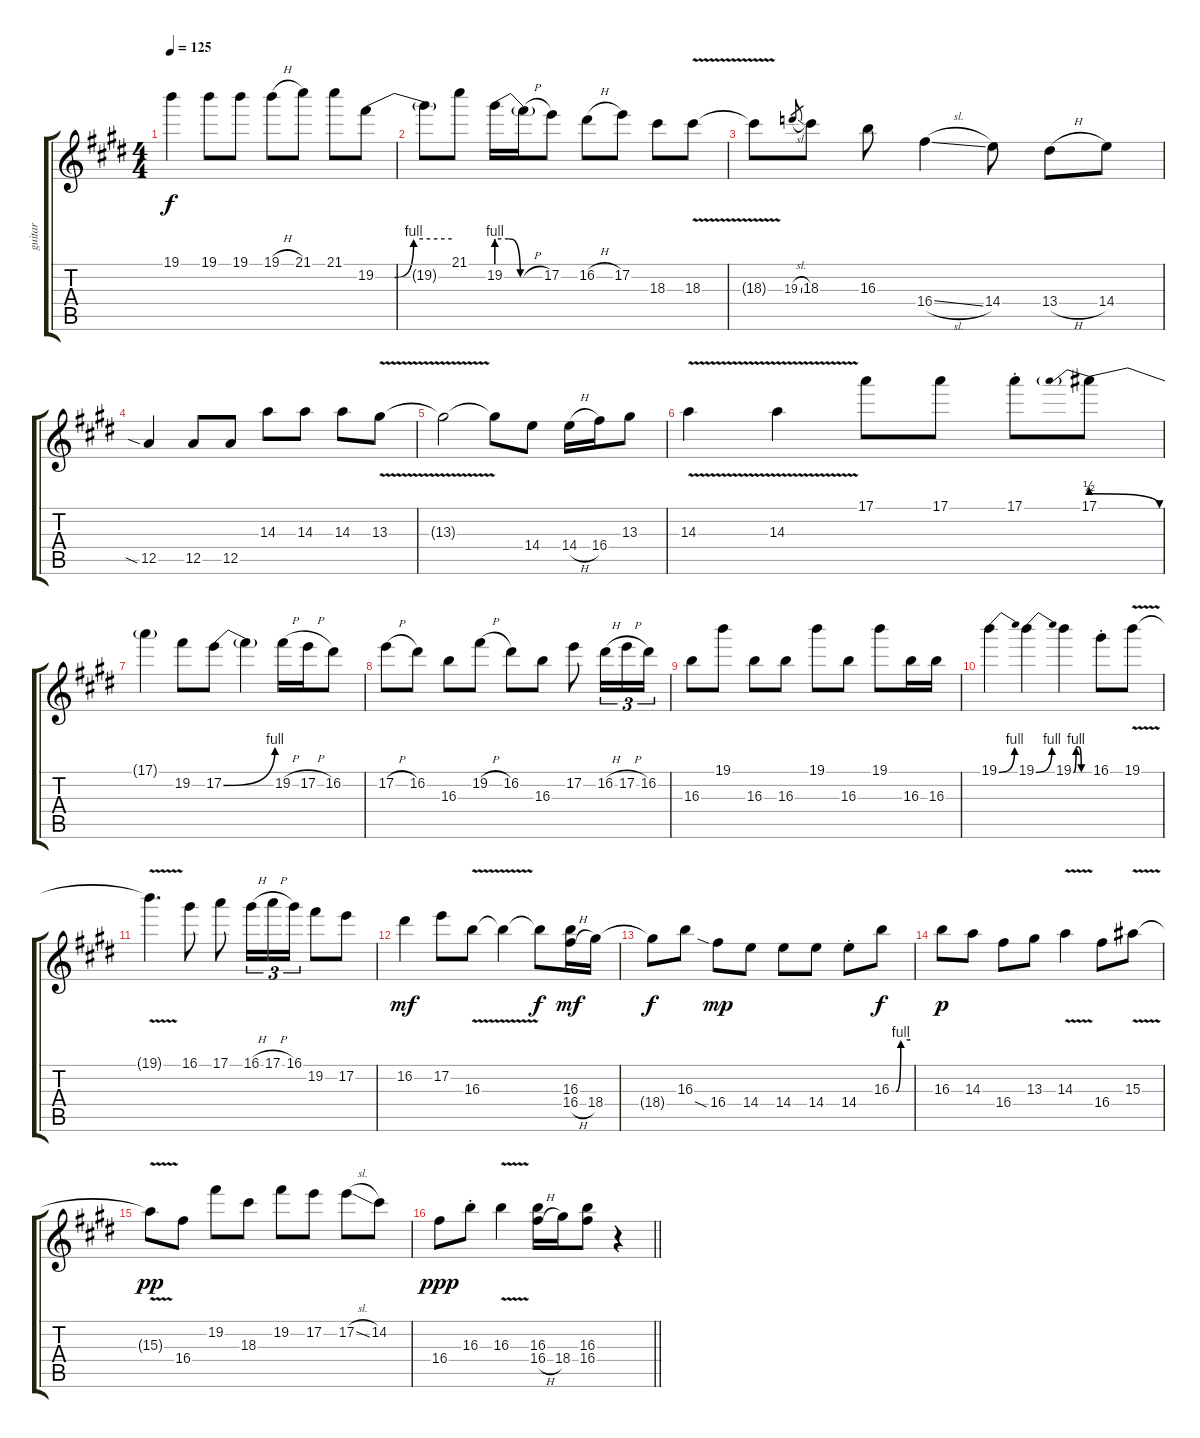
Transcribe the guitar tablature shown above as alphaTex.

\track ("guitar" "guitar") {instrument distortionguitar}
\staff {score tabs}
\tuning (E4 B3 G3 D3 A2 E2) {hide}
\ts (4 4)
\tempo 125
\clef g2
\ks e
19.1{t}.4{dy f} 19.1.8 19.1.8 19.1{h}.8 21.1.8 21.1.8 19.2{be (custom 0 0 15 0 30 4 60 4)}.8 |
19.2{t}.8 21.1.8 19.2{be (custom 0 4 15 4 30 0 60 0)}.16 19.2{h t}.16 17.2.8 16.2{h}.8 17.2.8 18.3.8 18.3{v}.8 |
18.3{t}.8 19.3{sl}.8{gr} 18.3.8 16.3.8 16.4{sl}.4 14.4.8 13.4{h}.8 14.4.8 |
12.5{sia}.4 12.5.8 12.5.8 14.3.8 14.3.8 14.3.8 13.3{v}.8 |
13.3{t}.2 13.3{t}.8 14.4.8 14.4{h}.16 16.4.16 13.3.8 |
14.3{v}.4 14.3{v}.4 17.1.8 17.1.8 17.1{st}.8 17.1{be (prebendrelease 0 2 60 0)}.8 |
17.1{t}.4 19.2.8 17.2{be (bend 0 0 60 4)}.8 17.2{t}.4 19.2{h}.16 17.2{h}.16 16.2.8 |
17.2{h}.8 16.2.8 16.3.8 19.2{h}.8 16.2.8 16.3.8 17.2.8 16.2{h}.16{tu (3 2)} 17.2{h}.16{tu (3 2)} 16.2.16{tu (3 2)} |
16.3.8 19.1.8 16.3.8 16.3.8 19.1.8 16.3.8 19.1.8 16.3.16 16.3.16 |
19.1{be (bend 0 0 60 4)}.4 19.1{be (bend 0 0 60 4)}.4 19.1{be (custom 0 0 10 4 20 4 30 0 60 0)}.4 16.1{st}.8 19.1{v}.8 |
19.1{t}.4{d} 16.1.8 17.1.8 16.1{h}.16{tu (3 2)} 17.1{h}.16{tu (3 2)} 16.1.16{tu (3 2)} 19.2.8 17.2.8 |
16.2.4{dy mf} 17.2.8 16.3{v}.8 16.3{t}.4 16.3{t}.8{dy f} (16.3 16.4{h}).16{dy mf} 18.4.16 |
18.4{t}.8{dy f} 16.3.8 16.4{sia}.8{dy mp} 14.4.8 14.4.8 14.4.8 14.4{st}.8 16.3{be (custom 0 0 15 0 30 4 60 4)}.8{dy f} |
16.3.8{dy p} 14.3.8 16.4.8 13.3.8 14.3{v}.4 16.4.8 15.3{v}.8 |
15.3{t}.8{dy pp} 16.4.8 19.2.8 18.3.8 19.2.8 17.2.8 17.2{sl}.8 14.2.8 |
\barLineRight lightlight
16.4.8{dy ppp} 16.3{st}.8 16.3{v}.4 (16.3 16.4{h}).16 18.4.16 (16.3 16.4).8 r.4
